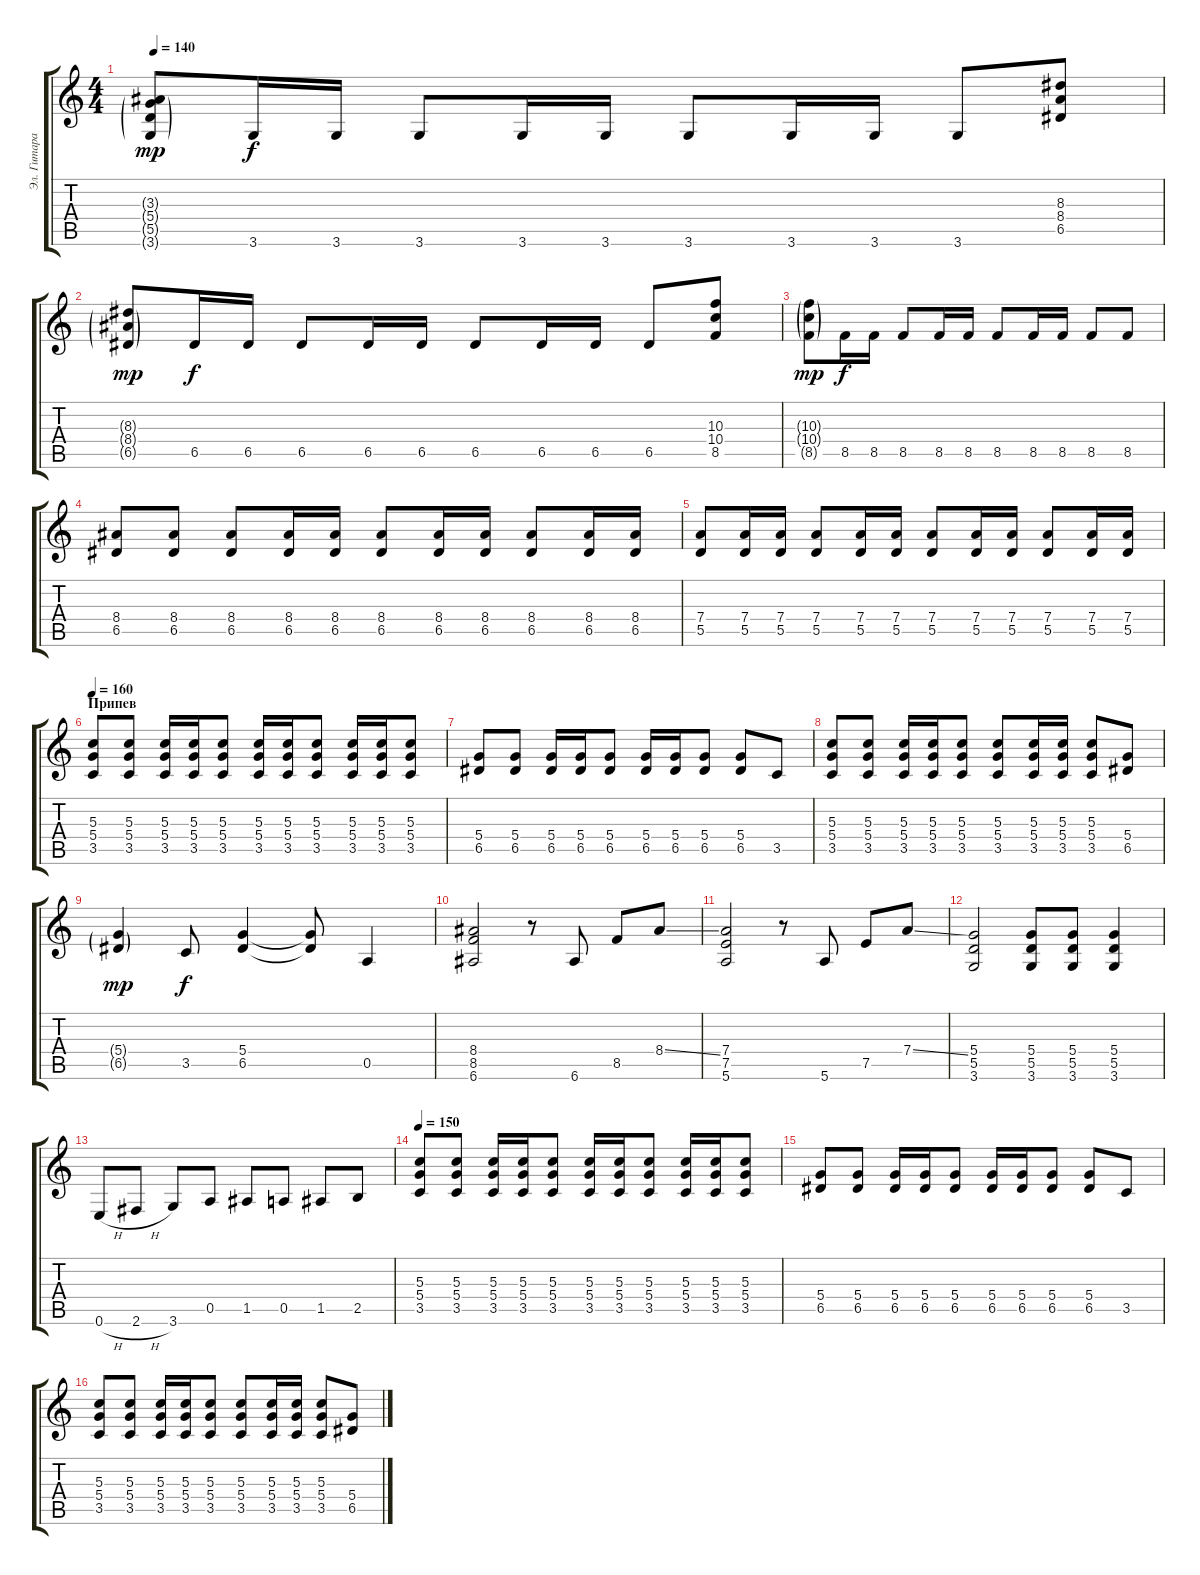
\track ("Эл. Гитара [Тема]" "Эл. Гитара") {instrument distortionguitar}
\staff {score tabs}
\tuning (E4 B3 G3 D3 A2 E2) {hide}
\ts (4 4)
\tempo 140
\clef g2
\ks c
(3.3{g} 5.4{g} 5.5{g} 3.6{g}).8{dy mp} 3.6.16{dy f} 3.6.16 3.6.8 3.6.16 3.6.16 3.6.8 3.6.16 3.6.16 3.6.8 (8.3 8.4 6.5).8 |
(8.3{g} 8.4{g} 6.5{g}).8{dy mp} 6.5.16{dy f} 6.5.16 6.5.8 6.5.16 6.5.16 6.5.8 6.5.16 6.5.16 6.5.8 (10.3 10.4 8.5).8 |
(10.3{g} 10.4{g} 8.5{g}).8{dy mp} 8.5.16{dy f} 8.5.16 8.5.8 8.5.16 8.5.16 8.5.8 8.5.16 8.5.16 8.5.8 8.5.8 |
(8.4 6.5).8 (8.4 6.5).8 (8.4 6.5).8 (8.4 6.5).16 (8.4 6.5).16 (8.4 6.5).8 (8.4 6.5).16 (8.4 6.5).16 (8.4 6.5).8 (8.4 6.5).16 (8.4 6.5).16 |
(7.4 5.5).8 (7.4 5.5).16 (7.4 5.5).16 (7.4 5.5).8 (7.4 5.5).16 (7.4 5.5).16 (7.4 5.5).8 (7.4 5.5).16 (7.4 5.5).16 (7.4 5.5).8 (7.4 5.5).16 (7.4 5.5).16 |
\section ("" "Припев")
\tempo 150
\tempo 160
(5.3 5.4 3.5).8 (5.3 5.4 3.5).8 (5.3 5.4 3.5).16 (5.3 5.4 3.5).16 (5.3 5.4 3.5).8 (5.3 5.4 3.5).16 (5.3 5.4 3.5).16 (5.3 5.4 3.5).8 (5.3 5.4 3.5).16 (5.3 5.4 3.5).16 (5.3 5.4 3.5).8 |
(5.4 6.5).8 (5.4 6.5).8 (5.4 6.5).16 (5.4 6.5).16 (5.4 6.5).8 (5.4 6.5).16 (5.4 6.5).16 (5.4 6.5).8 (5.4 6.5).8 3.5.8 |
(5.3 5.4 3.5).8 (5.3 5.4 3.5).8 (5.3 5.4 3.5).16 (5.3 5.4 3.5).16 (5.3 5.4 3.5).8 (5.3 5.4 3.5).8 (5.3 5.4 3.5).16 (5.3 5.4 3.5).16 (5.3 5.4 3.5).8 (5.4 6.5).8 |
(5.4{g} 6.5{g}).4{dy mp} 3.5.8{dy f} (5.4 6.5).4 (5.4{t} 6.5{t}).8 0.5.4 |
(8.4 8.5 6.6).2 r.8 6.6.8 8.5.8 8.4{ss}.8 |
(7.4 7.5 5.6).2 r.8 5.6.8 7.5.8 7.4{ss}.8 |
(5.4 5.5 3.6).2 (5.4 5.5 3.6).8 (5.4 5.5 3.6).8 (5.4 5.5 3.6).4 |
0.6{h}.8 2.6{h}.8 3.6.8 0.5.8 1.5.8 0.5.8 1.5.8 2.5.8 |
\tempo 150
(5.3 5.4 3.5).8 (5.3 5.4 3.5).8 (5.3 5.4 3.5).16 (5.3 5.4 3.5).16 (5.3 5.4 3.5).8 (5.3 5.4 3.5).16 (5.3 5.4 3.5).16 (5.3 5.4 3.5).8 (5.3 5.4 3.5).16 (5.3 5.4 3.5).16 (5.3 5.4 3.5).8 |
(5.4 6.5).8 (5.4 6.5).8 (5.4 6.5).16 (5.4 6.5).16 (5.4 6.5).8 (5.4 6.5).16 (5.4 6.5).16 (5.4 6.5).8 (5.4 6.5).8 3.5.8 |
(5.3 5.4 3.5).8 (5.3 5.4 3.5).8 (5.3 5.4 3.5).16 (5.3 5.4 3.5).16 (5.3 5.4 3.5).8 (5.3 5.4 3.5).8 (5.3 5.4 3.5).16 (5.3 5.4 3.5).16 (5.3 5.4 3.5).8 (5.4 6.5).8
